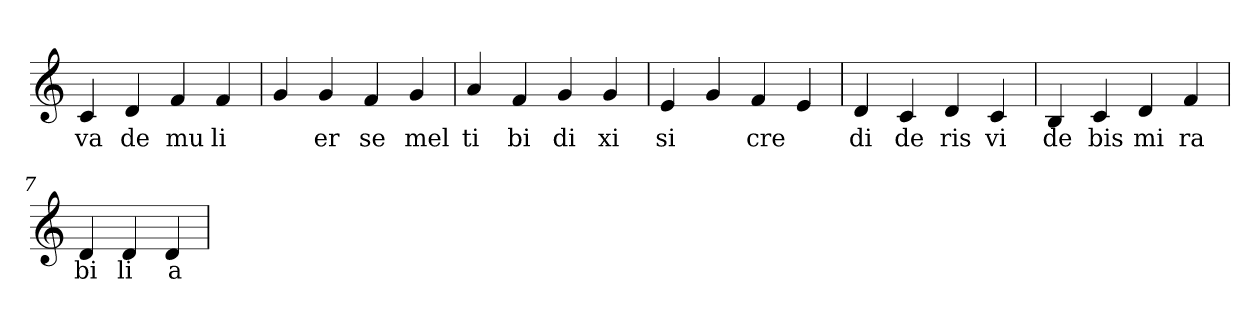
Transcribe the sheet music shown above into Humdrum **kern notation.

**kern	**text
*part1	*part1
*staff1	*staff1
*clefG2	*
=1	=1
4c	va
4d	de
4f	mu
4f	li
=2	=2
4g	.
4g	er
4f	se
4g	mel
=3	=3
4a	ti
4f	bi
4g	di
4g	xi
=4	=4
4e	si
4g	.
4f	cre
4e	.
=5	=5
4d	di
4c	de
4d	ris
4c	vi
=6	=6
4B	de
4c	bis
4d	mi
4f	ra
=7	=7
4d	bi
4d	li
4d	a
=	=
*-	*-
